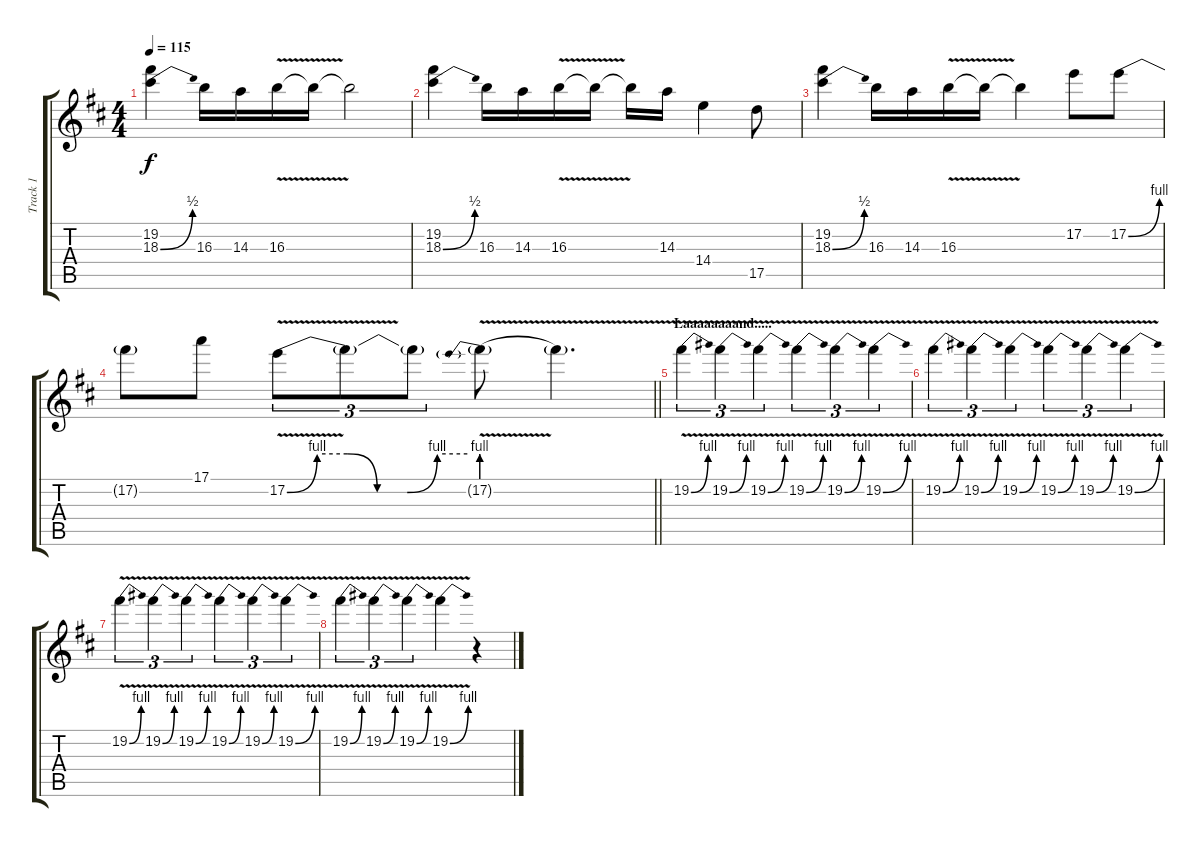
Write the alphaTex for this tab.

\track ("Track 1" "Track 1") {instrument electricguitarclean}
\staff {score tabs}
\tuning (E4 B3 G3 D3 A2 E2) {hide}
\ts (4 4)
\tempo 115
\clef g2
\ks bminor
(19.2 18.3{be (bend 0 0 60 2)}).4{dy f} 16.3.16 14.3.16 16.3{v}.16 16.3{t}.16 16.3{t}.2 |
(19.2 18.3{be (bend 0 0 60 2)}).4 16.3.16 14.3.16 16.3{v}.16 16.3{t}.16 16.3{t}.16 14.3.16 14.4.4 17.5.8 |
(19.2 18.3{be (bend 0 0 60 2)}).4 16.3.16 14.3.16 16.3{v}.16 16.3{t}.16 16.3{t}.4 17.2.8 17.2{be (bend 0 0 60 4)}.8 |
\barLineRight lightlight
17.2{t}.8 17.1.8 17.2{be (custom 0 0 10 4 20 4 30 0 40 0 50 4 60 4) v}.8{tu (3 2)} 17.2{t}.8{tu (3 2)} 17.2{t}.8{tu (3 2)} 17.2{be (prebend 0 4 60 4) v g}.8 17.2{t}.4{d} |
\section ("" "Laaaaaaaand.....")
19.2{be (bend 0 0 60 4) v}.4{tu (3 2)} 19.2{be (bend 0 0 60 4) v}.4{tu (3 2)} 19.2{be (bend 0 0 60 4) v}.4{tu (3 2)} 19.2{be (bend 0 0 60 4) v}.4{tu (3 2)} 19.2{be (bend 0 0 60 4) v}.4{tu (3 2)} 19.2{be (bend 0 0 60 4) v}.4{tu (3 2)} |
19.2{be (bend 0 0 60 4) v}.4{tu (3 2)} 19.2{be (bend 0 0 60 4) v}.4{tu (3 2)} 19.2{be (bend 0 0 60 4) v}.4{tu (3 2)} 19.2{be (bend 0 0 60 4) v}.4{tu (3 2)} 19.2{be (bend 0 0 60 4) v}.4{tu (3 2)} 19.2{be (bend 0 0 60 4) v}.4{tu (3 2)} |
19.2{be (bend 0 0 60 4) v}.4{tu (3 2)} 19.2{be (bend 0 0 60 4) v}.4{tu (3 2)} 19.2{be (bend 0 0 60 4) v}.4{tu (3 2)} 19.2{be (bend 0 0 60 4) v}.4{tu (3 2)} 19.2{be (bend 0 0 60 4) v}.4{tu (3 2)} 19.2{be (bend 0 0 60 4) v}.4{tu (3 2)} |
19.2{be (bend 0 0 60 4) v}.4{tu (3 2)} 19.2{be (bend 0 0 60 4) v}.4{tu (3 2)} 19.2{be (bend 0 0 60 4) v}.4{tu (3 2)} 19.2{be (bend 0 0 60 4) v}.4 r.4
